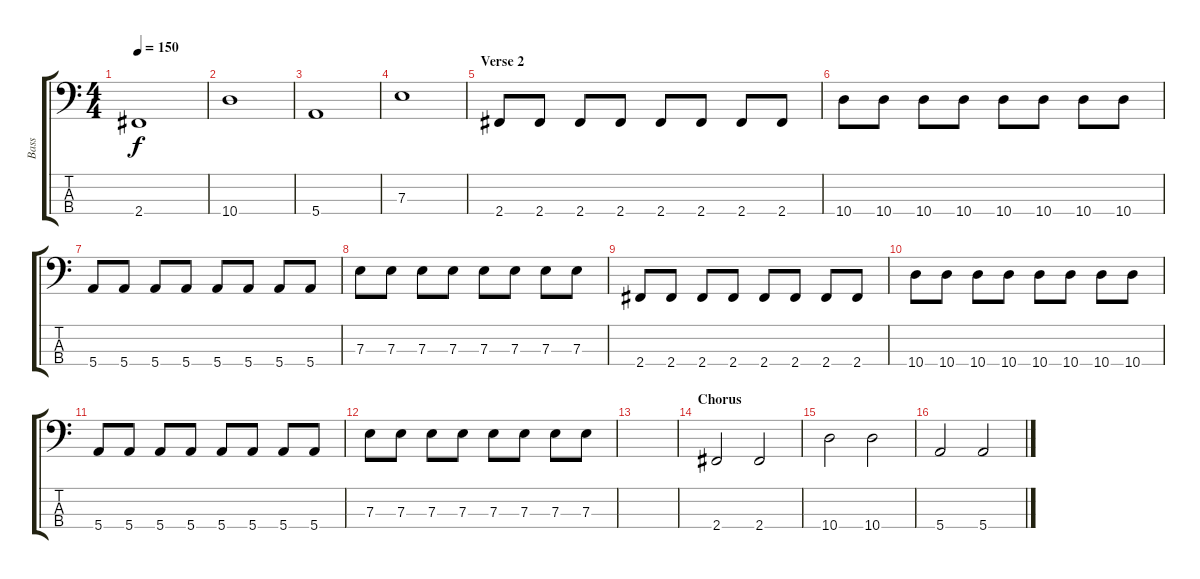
\track ("Bass" "Bass") {instrument electricbasspick}
\staff {score tabs}
\tuning (G2 D2 A1 E1) {hide}
\ts (4 4)
\tempo 150
\clef f4
\ks c
2.4.1{dy f} |
10.4.1 |
5.4.1 |
7.3.1 |
\section ("" "Verse 2")
2.4.8 2.4.8 2.4.8 2.4.8 2.4.8 2.4.8 2.4.8 2.4.8 |
10.4.8 10.4.8 10.4.8 10.4.8 10.4.8 10.4.8 10.4.8 10.4.8 |
5.4.8 5.4.8 5.4.8 5.4.8 5.4.8 5.4.8 5.4.8 5.4.8 |
7.3.8 7.3.8 7.3.8 7.3.8 7.3.8 7.3.8 7.3.8 7.3.8 |
2.4.8 2.4.8 2.4.8 2.4.8 2.4.8 2.4.8 2.4.8 2.4.8 |
10.4.8 10.4.8 10.4.8 10.4.8 10.4.8 10.4.8 10.4.8 10.4.8 |
5.4.8 5.4.8 5.4.8 5.4.8 5.4.8 5.4.8 5.4.8 5.4.8 |
7.3.8 7.3.8 7.3.8 7.3.8 7.3.8 7.3.8 7.3.8 7.3.8 |
|
\section ("" "Chorus")
2.4.2 2.4.2 |
10.4.2 10.4.2 |
5.4.2 5.4.2
